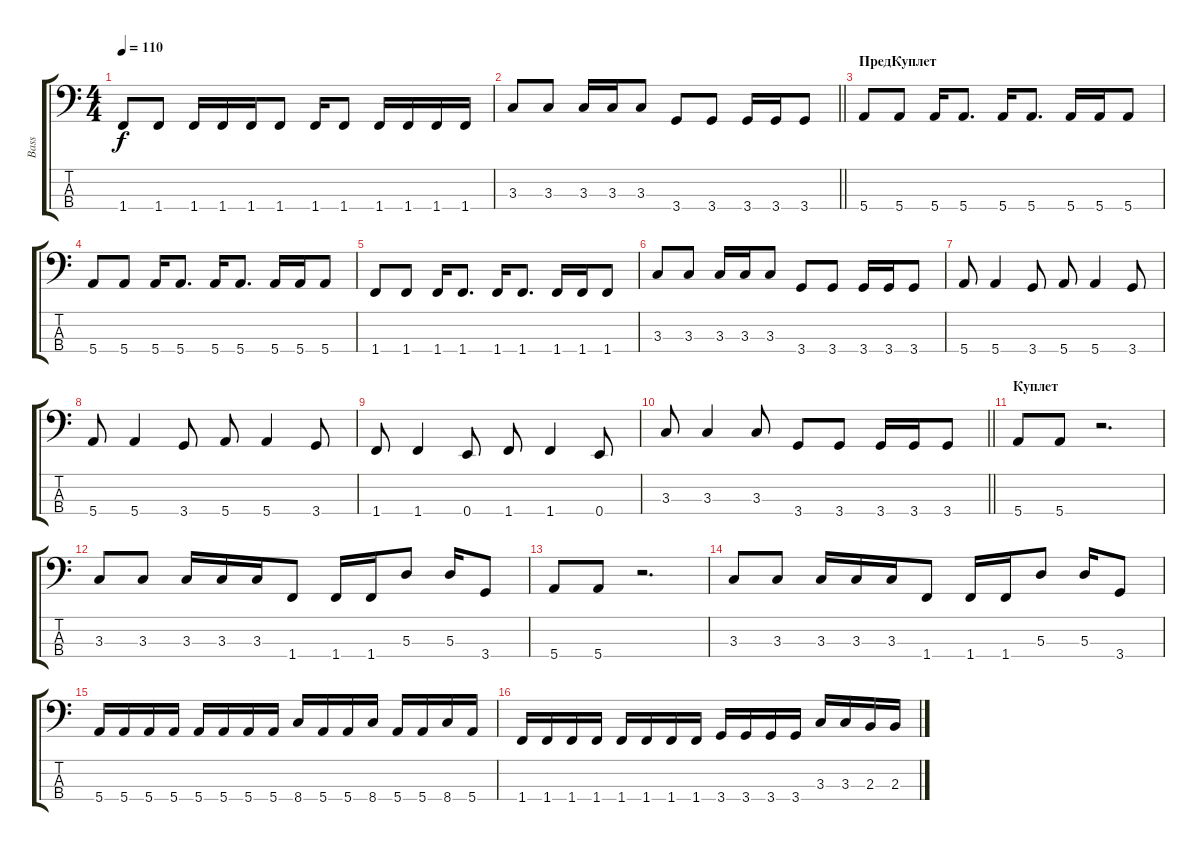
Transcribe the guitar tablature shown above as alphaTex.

\track ("Bass" "Bass") {instrument electricbasspick}
\staff {score tabs}
\tuning (G2 D2 A1 E1) {hide}
\ts (4 4)
\tempo 110
\clef f4
\ks c
1.4.8{dy f} 1.4.8 1.4.16 1.4.16 1.4.16 1.4.8 1.4.16 1.4.8 1.4.16 1.4.16 1.4.16 1.4.16 |
\barLineRight lightlight
3.3.8 3.3.8 3.3.16 3.3.16 3.3.8 3.4.8 3.4.8 3.4.16 3.4.16 3.4.8 |
\section ("" "ПредКуплет")
5.4.8 5.4.8 5.4.16 5.4.8{d} 5.4.16 5.4.8{d} 5.4.16 5.4.16 5.4.8 |
5.4.8 5.4.8 5.4.16 5.4.8{d} 5.4.16 5.4.8{d} 5.4.16 5.4.16 5.4.8 |
1.4.8 1.4.8 1.4.16 1.4.8{d} 1.4.16 1.4.8{d} 1.4.16 1.4.16 1.4.8 |
3.3.8 3.3.8 3.3.16 3.3.16 3.3.8 3.4.8 3.4.8 3.4.16 3.4.16 3.4.8 |
5.4.8 5.4.4 3.4.8 5.4.8 5.4.4 3.4.8 |
5.4.8 5.4.4 3.4.8 5.4.8 5.4.4 3.4.8 |
1.4.8 1.4.4 0.4.8 1.4.8 1.4.4 0.4.8 |
\barLineRight lightlight
3.3.8 3.3.4 3.3.8 3.4.8 3.4.8 3.4.16 3.4.16 3.4.8 |
\section ("" "Куплет")
5.4.8 5.4.8 r.2{d} |
3.3.8 3.3.8 3.3.16 3.3.16 3.3.16 1.4.8 1.4.16 1.4.16 5.3.8 5.3.16 3.4.8 |
5.4.8 5.4.8 r.2{d} |
3.3.8 3.3.8 3.3.16 3.3.16 3.3.16 1.4.8 1.4.16 1.4.16 5.3.8 5.3.16 3.4.8 |
5.4.16 5.4.16 5.4.16 5.4.16 5.4.16 5.4.16 5.4.16 5.4.16 8.4.16 5.4.16 5.4.16 8.4.16 5.4.16 5.4.16 8.4.16 5.4.16 |
1.4.16 1.4.16 1.4.16 1.4.16 1.4.16 1.4.16 1.4.16 1.4.16 3.4.16 3.4.16 3.4.16 3.4.16 3.3.16 3.3.16 2.3.16 2.3.16
